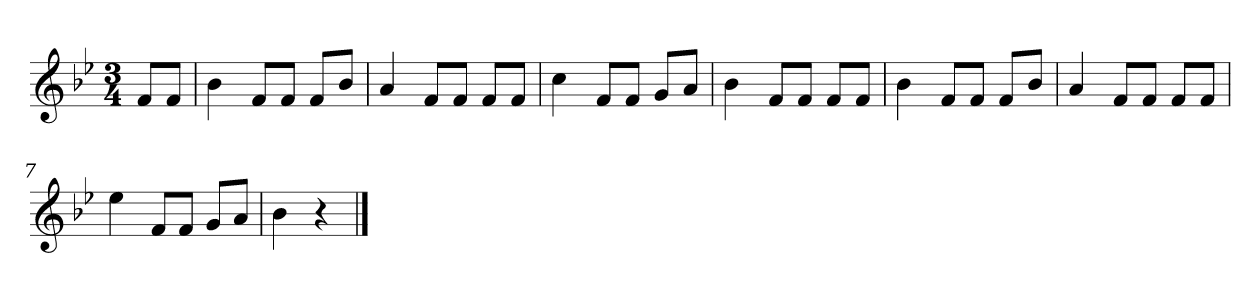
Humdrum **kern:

**kern
*part1
*staff1
*k[b-e-]
*M3/4
*MM120
=
8fL
8fJ
=1
4b-
8fL
8fJ
8fL
8b-J
=2
4a
8fL
8fJ
8fL
8fJ
=3
4cc
8fL
8fJ
8gL
8aJ
=4
4b-
8fL
8fJ
8fL
8fJ
=5
4b-
8fL
8fJ
8fL
8b-J
=6
4a
8fL
8fJ
8fL
8fJ
=7
4ee-
8fL
8fJ
8gL
8aJ
=8
4b-
4r
==
*-
